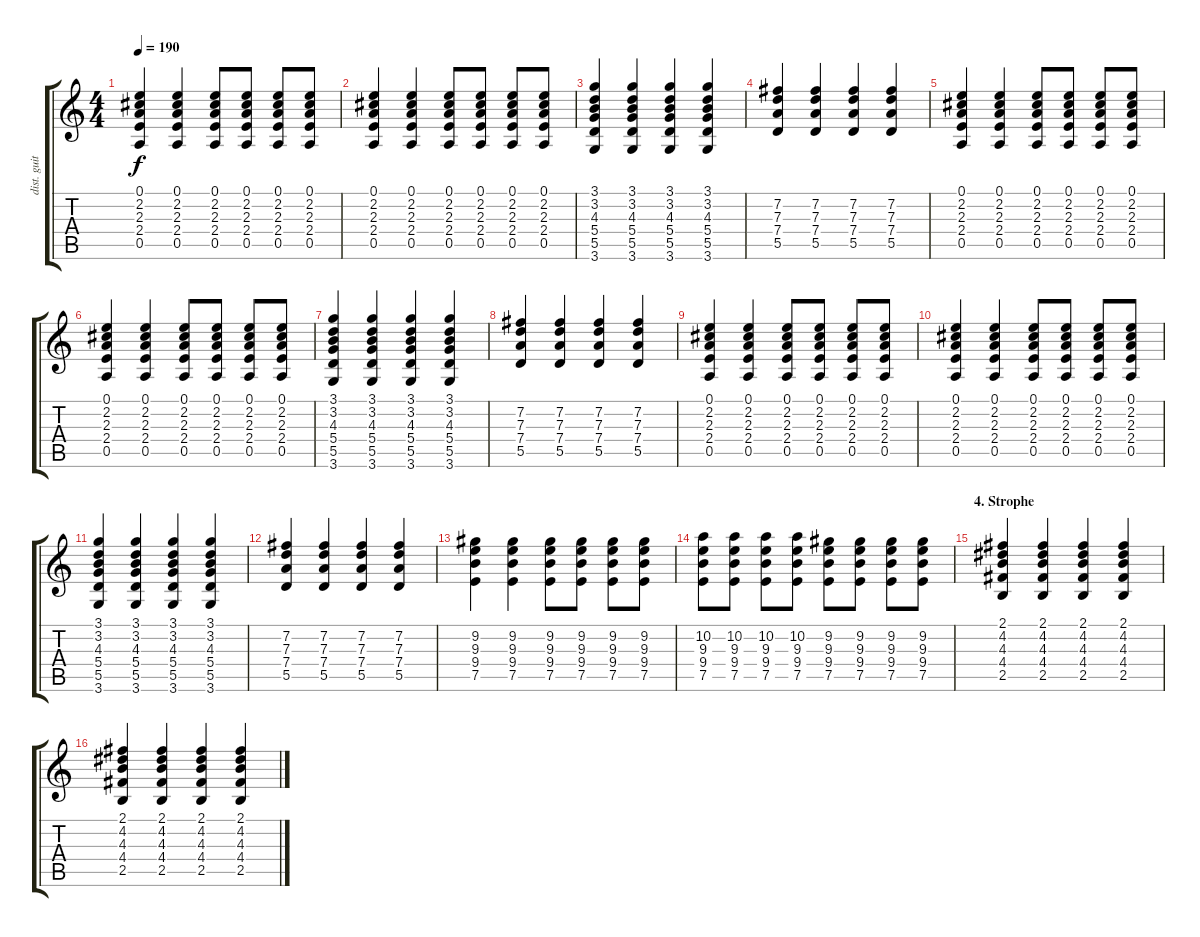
\track ("dist. guitar" "dist. guit") {instrument distortionguitar}
\staff {score tabs}
\tuning (E4 B3 G3 D3 A2 E2) {hide}
\ts (4 4)
\tempo 190
\clef g2
\ks c
(0.1 2.2 2.3 2.4 0.5).4{dy f} (0.1 2.2 2.3 2.4 0.5).4 (0.1 2.2 2.3 2.4 0.5).8 (0.1 2.2 2.3 2.4 0.5).8 (0.1 2.2 2.3 2.4 0.5).8 (0.1 2.2 2.3 2.4 0.5).8 |
(0.1 2.2 2.3 2.4 0.5).4 (0.1 2.2 2.3 2.4 0.5).4 (0.1 2.2 2.3 2.4 0.5).8 (0.1 2.2 2.3 2.4 0.5).8 (0.1 2.2 2.3 2.4 0.5).8 (0.1 2.2 2.3 2.4 0.5).8 |
(3.1 3.2 4.3 5.4 5.5 3.6).4 (3.1 3.2 4.3 5.4 5.5 3.6).4 (3.1 3.2 4.3 5.4 5.5 3.6).4 (3.1 3.2 4.3 5.4 5.5 3.6).4 |
(7.2 7.3 7.4 5.5).4 (7.2 7.3 7.4 5.5).4 (7.2 7.3 7.4 5.5).4 (7.2 7.3 7.4 5.5).4 |
(0.1 2.2 2.3 2.4 0.5).4 (0.1 2.2 2.3 2.4 0.5).4 (0.1 2.2 2.3 2.4 0.5).8 (0.1 2.2 2.3 2.4 0.5).8 (0.1 2.2 2.3 2.4 0.5).8 (0.1 2.2 2.3 2.4 0.5).8 |
(0.1 2.2 2.3 2.4 0.5).4 (0.1 2.2 2.3 2.4 0.5).4 (0.1 2.2 2.3 2.4 0.5).8 (0.1 2.2 2.3 2.4 0.5).8 (0.1 2.2 2.3 2.4 0.5).8 (0.1 2.2 2.3 2.4 0.5).8 |
(3.1 3.2 4.3 5.4 5.5 3.6).4 (3.1 3.2 4.3 5.4 5.5 3.6).4 (3.1 3.2 4.3 5.4 5.5 3.6).4 (3.1 3.2 4.3 5.4 5.5 3.6).4 |
(7.2 7.3 7.4 5.5).4 (7.2 7.3 7.4 5.5).4 (7.2 7.3 7.4 5.5).4 (7.2 7.3 7.4 5.5).4 |
(0.1 2.2 2.3 2.4 0.5).4 (0.1 2.2 2.3 2.4 0.5).4 (0.1 2.2 2.3 2.4 0.5).8 (0.1 2.2 2.3 2.4 0.5).8 (0.1 2.2 2.3 2.4 0.5).8 (0.1 2.2 2.3 2.4 0.5).8 |
(0.1 2.2 2.3 2.4 0.5).4 (0.1 2.2 2.3 2.4 0.5).4 (0.1 2.2 2.3 2.4 0.5).8 (0.1 2.2 2.3 2.4 0.5).8 (0.1 2.2 2.3 2.4 0.5).8 (0.1 2.2 2.3 2.4 0.5).8 |
(3.1 3.2 4.3 5.4 5.5 3.6).4 (3.1 3.2 4.3 5.4 5.5 3.6).4 (3.1 3.2 4.3 5.4 5.5 3.6).4 (3.1 3.2 4.3 5.4 5.5 3.6).4 |
(7.2 7.3 7.4 5.5).4 (7.2 7.3 7.4 5.5).4 (7.2 7.3 7.4 5.5).4 (7.2 7.3 7.4 5.5).4 |
(9.2 9.3 9.4 7.5).4 (9.2 9.3 9.4 7.5).4 (9.2 9.3 9.4 7.5).8 (9.2 9.3 9.4 7.5).8 (9.2 9.3 9.4 7.5).8 (9.2 9.3 9.4 7.5).8 |
(10.2 9.3 9.4 7.5).8 (10.2 9.3 9.4 7.5).8 (10.2 9.3 9.4 7.5).8 (10.2 9.3 9.4 7.5).8 (9.2 9.3 9.4 7.5).8 (9.2 9.3 9.4 7.5).8 (9.2 9.3 9.4 7.5).8 (9.2 9.3 9.4 7.5).8 |
\section ("" "4. Strophe")
(2.1 4.2 4.3 4.4 2.5).4 (2.1 4.2 4.3 4.4 2.5).4 (2.1 4.2 4.3 4.4 2.5).4 (2.1 4.2 4.3 4.4 2.5).4 |
(2.1 4.2 4.3 4.4 2.5).4 (2.1 4.2 4.3 4.4 2.5).4 (2.1 4.2 4.3 4.4 2.5).4 (2.1 4.2 4.3 4.4 2.5).4
